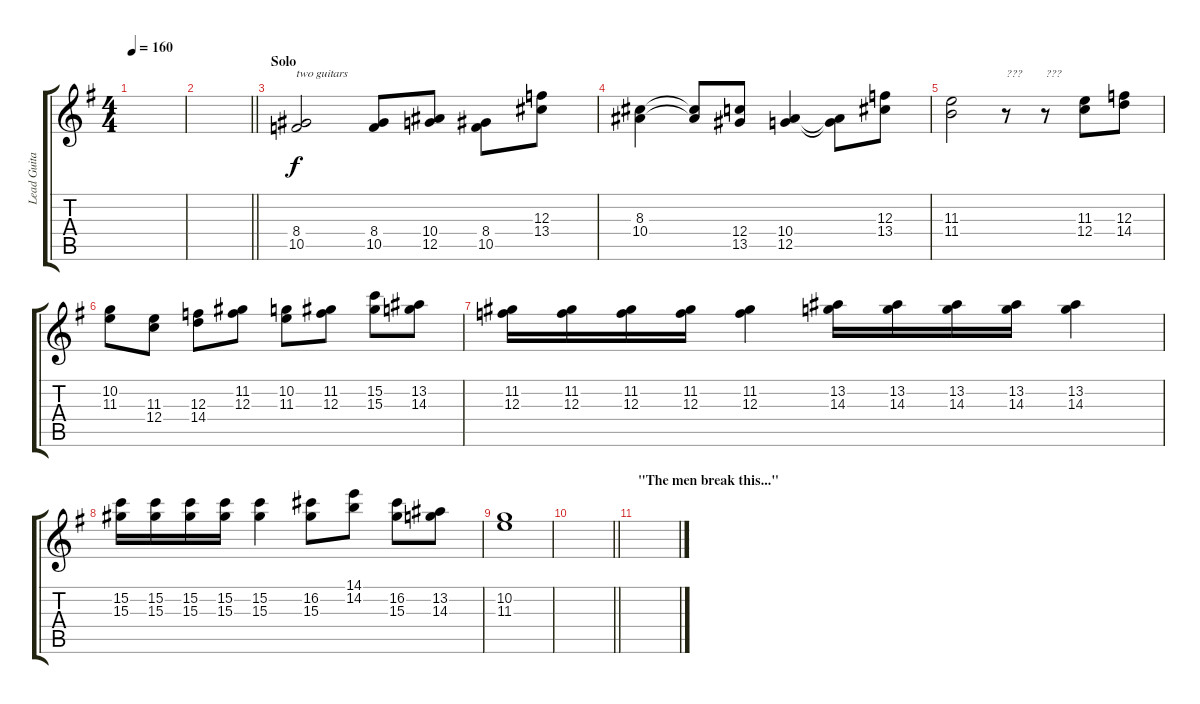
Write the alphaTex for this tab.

\track ("Lead Guitars" "Lead Guita") {instrument distortionguitar}
\staff {score tabs}
\tuning (D4 A3 F3 C3 G2 D2) {hide}
\ts (4 4)
\tempo 160
\clef g2
\ks g
|
\barLineRight lightlight
|
\section ("" "Solo")
(8.4 10.5).2{txt "two guitars"} (8.4 10.5).8 (10.4 12.5).8 (8.4 10.5).8 (12.3 13.4).8 |
(8.3 10.4).4 (8.3{t} 10.4{t}).8 (12.4 13.5).8 (10.4 12.5).4 (10.4{t} 12.5{t}).8 (12.3 13.4).8 |
(11.3 11.4).2 r.8{txt "???"} r.8{txt "???"} (11.3 12.4).8 (12.3 14.4).8 |
(10.2 11.3).8 (11.3 12.4).8 (12.3 14.4).8 (11.2 12.3).8 (10.2 11.3).8 (11.2 12.3).8 (15.2 15.3).8 (13.2 14.3).8 |
(11.2 12.3).16 (11.2 12.3).16 (11.2 12.3).16 (11.2 12.3).16 (11.2 12.3).4 (13.2 14.3).16 (13.2 14.3).16 (13.2 14.3).16 (13.2 14.3).16 (13.2 14.3).4 |
(15.2 15.3).16 (15.2 15.3).16 (15.2 15.3).16 (15.2 15.3).16 (15.2 15.3).4 (16.2 15.3).8 (14.1 14.2).8 (16.2 15.3).8 (13.2 14.3).8 |
(10.2 11.3).1 |
\barLineRight lightlight
|
\section ("" "\"The men break this...\"")
